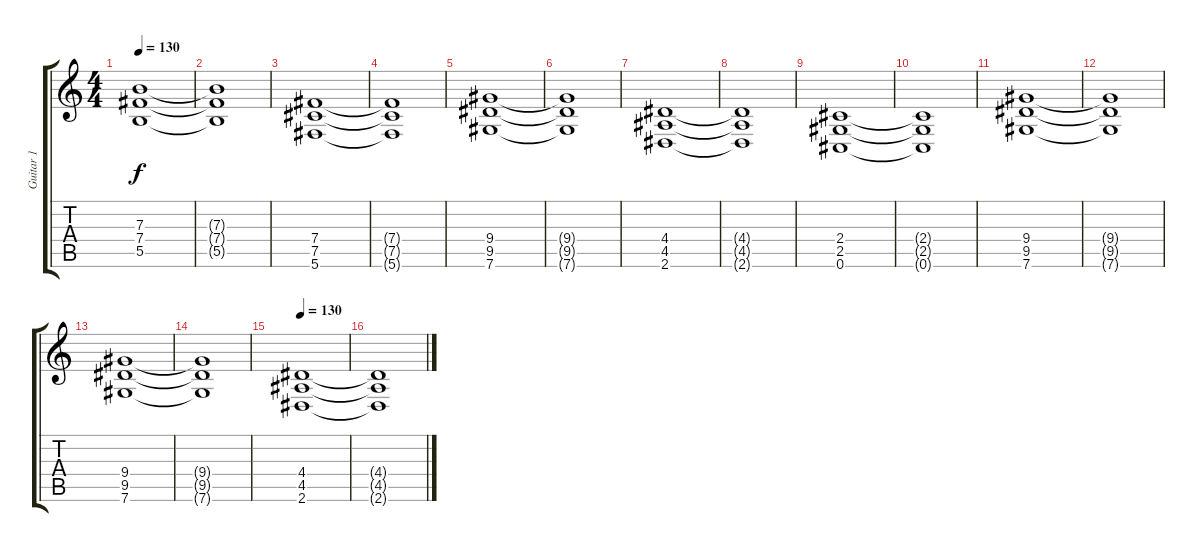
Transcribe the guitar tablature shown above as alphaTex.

\track ("Guitar 1" "Guitar 1") {instrument distortionguitar}
\staff {score tabs}
\tuning (Db4 Ab3 E3 B2 Gb2 Db2) {hide}
\ts (4 4)
\tempo 130
\clef g2
\ks c
(7.3 7.4 5.5).1{dy f} |
(7.3{t} 7.4{t} 5.5{t}).1 |
(7.4 7.5 5.6).1 |
(7.4{t} 7.5{t} 5.6{t}).1 |
(9.4 9.5 7.6).1 |
(9.4{t} 9.5{t} 7.6{t}).1 |
(4.4 4.5 2.6).1 |
(4.4{t} 4.5{t} 2.6{t}).1 |
(2.4 2.5 0.6).1 |
(2.4{t} 2.5{t} 0.6{t}).1 |
(9.4 9.5 7.6).1 |
(9.4{t} 9.5{t} 7.6{t}).1 |
(9.4 9.5 7.6).1 |
(9.4{t} 9.5{t} 7.6{t}).1 |
\tempo 130
(4.4 4.5 2.6).1 |
(4.4{t} 4.5{t} 2.6{t}).1
